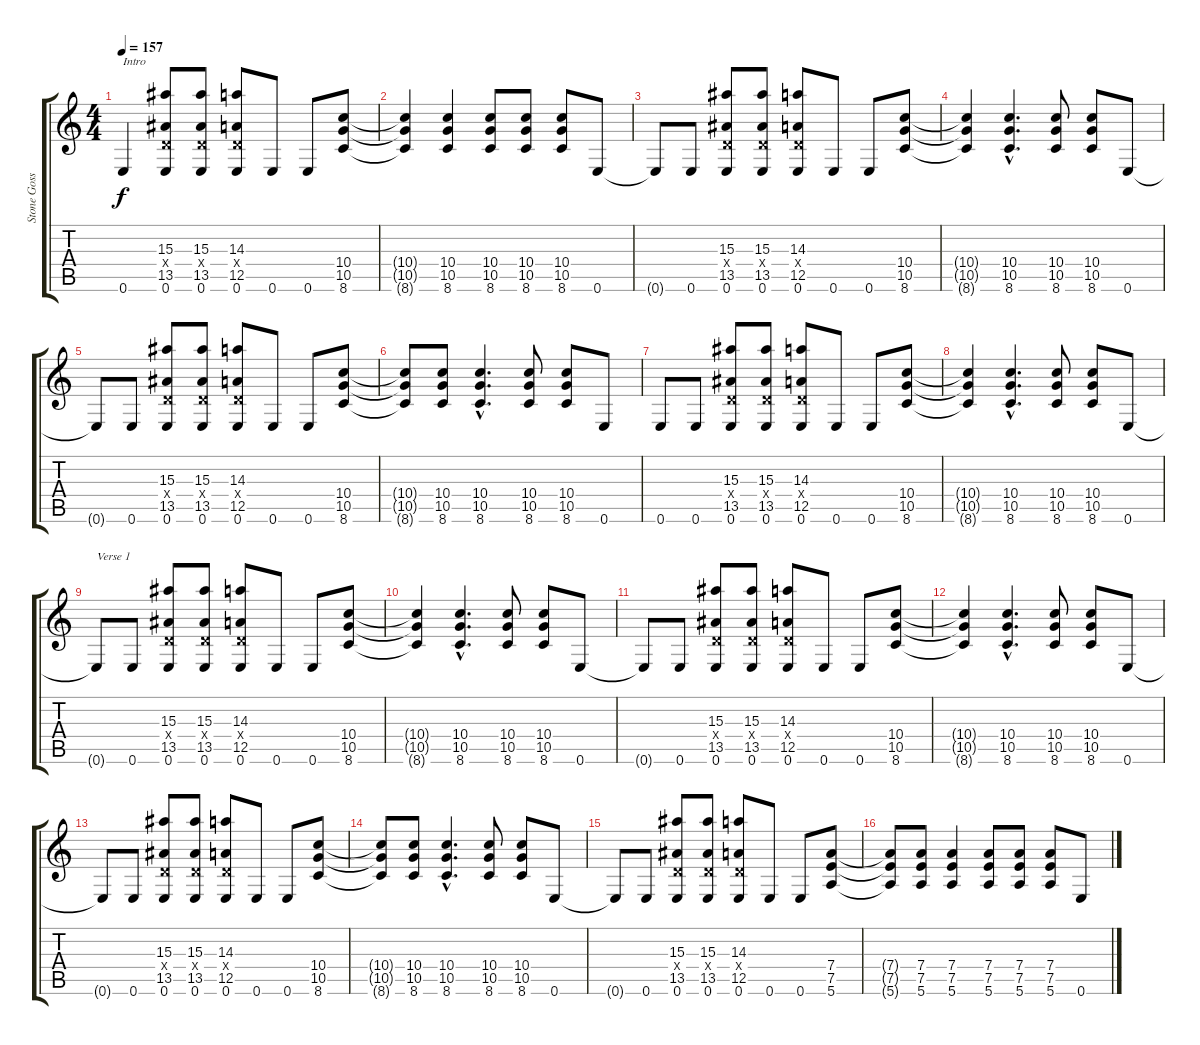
\track ("Stone Gossard" "Stone Goss") {instrument overdrivenguitar}
\staff {score tabs}
\tuning (E4 B3 G3 D3 A2 E2) {hide}
\ts (4 4)
\tempo 157
\clef g2
\ks c
0.6.4{txt "Intro" dy f instrument overdrivenguitar} (15.3 0.4{x} 13.5 0.6).8 (15.3 0.4{x} 13.5 0.6).8 (14.3 0.4{x} 12.5 0.6).8 0.6.8 0.6.8 (10.4 10.5 8.6).8 |
(10.4{t} 10.5{t} 8.6{t}).4 (10.4 10.5 8.6).4 (10.4 10.5 8.6).8 (10.4 10.5 8.6).8 (10.4 10.5 8.6).8 0.6.8 |
0.6{t}.8 0.6.8 (15.3 0.4{x} 13.5 0.6).8 (15.3 0.4{x} 13.5 0.6).8 (14.3 0.4{x} 12.5 0.6).8 0.6.8 0.6.8 (10.4 10.5 8.6).8 |
(10.4{t} 10.5{t} 8.6{t}).4 (10.4{hac} 10.5{hac} 8.6{hac}).4{d} (10.4 10.5 8.6).8 (10.4 10.5 8.6).8 0.6.8 |
0.6{t}.8 0.6.8 (15.3 0.4{x} 13.5 0.6).8 (15.3 0.4{x} 13.5 0.6).8 (14.3 0.4{x} 12.5 0.6).8 0.6.8 0.6.8 (10.4 10.5 8.6).8 |
(10.4{t} 10.5{t} 8.6{t}).8 (10.4 10.5 8.6).8 (10.4{hac} 10.5{hac} 8.6{hac}).4{d} (10.4 10.5 8.6).8 (10.4 10.5 8.6).8 0.6.8 |
0.6.8 0.6.8 (15.3 0.4{x} 13.5 0.6).8 (15.3 0.4{x} 13.5 0.6).8 (14.3 0.4{x} 12.5 0.6).8 0.6.8 0.6.8 (10.4 10.5 8.6).8 |
(10.4{t} 10.5{t} 8.6{t}).4 (10.4{hac} 10.5{hac} 8.6{hac}).4{d} (10.4 10.5 8.6).8 (10.4 10.5 8.6).8 0.6.8 |
0.6{t}.8{txt "Verse 1"} 0.6.8 (15.3 0.4{x} 13.5 0.6).8 (15.3 0.4{x} 13.5 0.6).8 (14.3 0.4{x} 12.5 0.6).8 0.6.8 0.6.8 (10.4 10.5 8.6).8 |
(10.4{t} 10.5{t} 8.6{t}).4 (10.4{hac} 10.5{hac} 8.6{hac}).4{d} (10.4 10.5 8.6).8 (10.4 10.5 8.6).8 0.6.8 |
0.6{t}.8 0.6.8 (15.3 0.4{x} 13.5 0.6).8 (15.3 0.4{x} 13.5 0.6).8 (14.3 0.4{x} 12.5 0.6).8 0.6.8 0.6.8 (10.4 10.5 8.6).8 |
(10.4{t} 10.5{t} 8.6{t}).4 (10.4{hac} 10.5{hac} 8.6{hac}).4{d} (10.4 10.5 8.6).8 (10.4 10.5 8.6).8 0.6.8 |
0.6{t}.8 0.6.8 (15.3 0.4{x} 13.5 0.6).8 (15.3 0.4{x} 13.5 0.6).8 (14.3 0.4{x} 12.5 0.6).8 0.6.8 0.6.8 (10.4 10.5 8.6).8 |
(10.4{t} 10.5{t} 8.6{t}).8 (10.4 10.5 8.6).8 (10.4{hac} 10.5{hac} 8.6{hac}).4{d} (10.4 10.5 8.6).8 (10.4 10.5 8.6).8 0.6.8 |
0.6{t}.8 0.6.8 (15.3 0.4{x} 13.5 0.6).8 (15.3 0.4{x} 13.5 0.6).8 (14.3 0.4{x} 12.5 0.6).8 0.6.8 0.6.8 (7.4 7.5 5.6).8 |
(7.4{t} 7.5{t} 5.6{t}).8 (7.4 7.5 5.6).8 (7.4 7.5 5.6).4 (7.4 7.5 5.6).8 (7.4 7.5 5.6).8 (7.4 7.5 5.6).8 0.6.8
